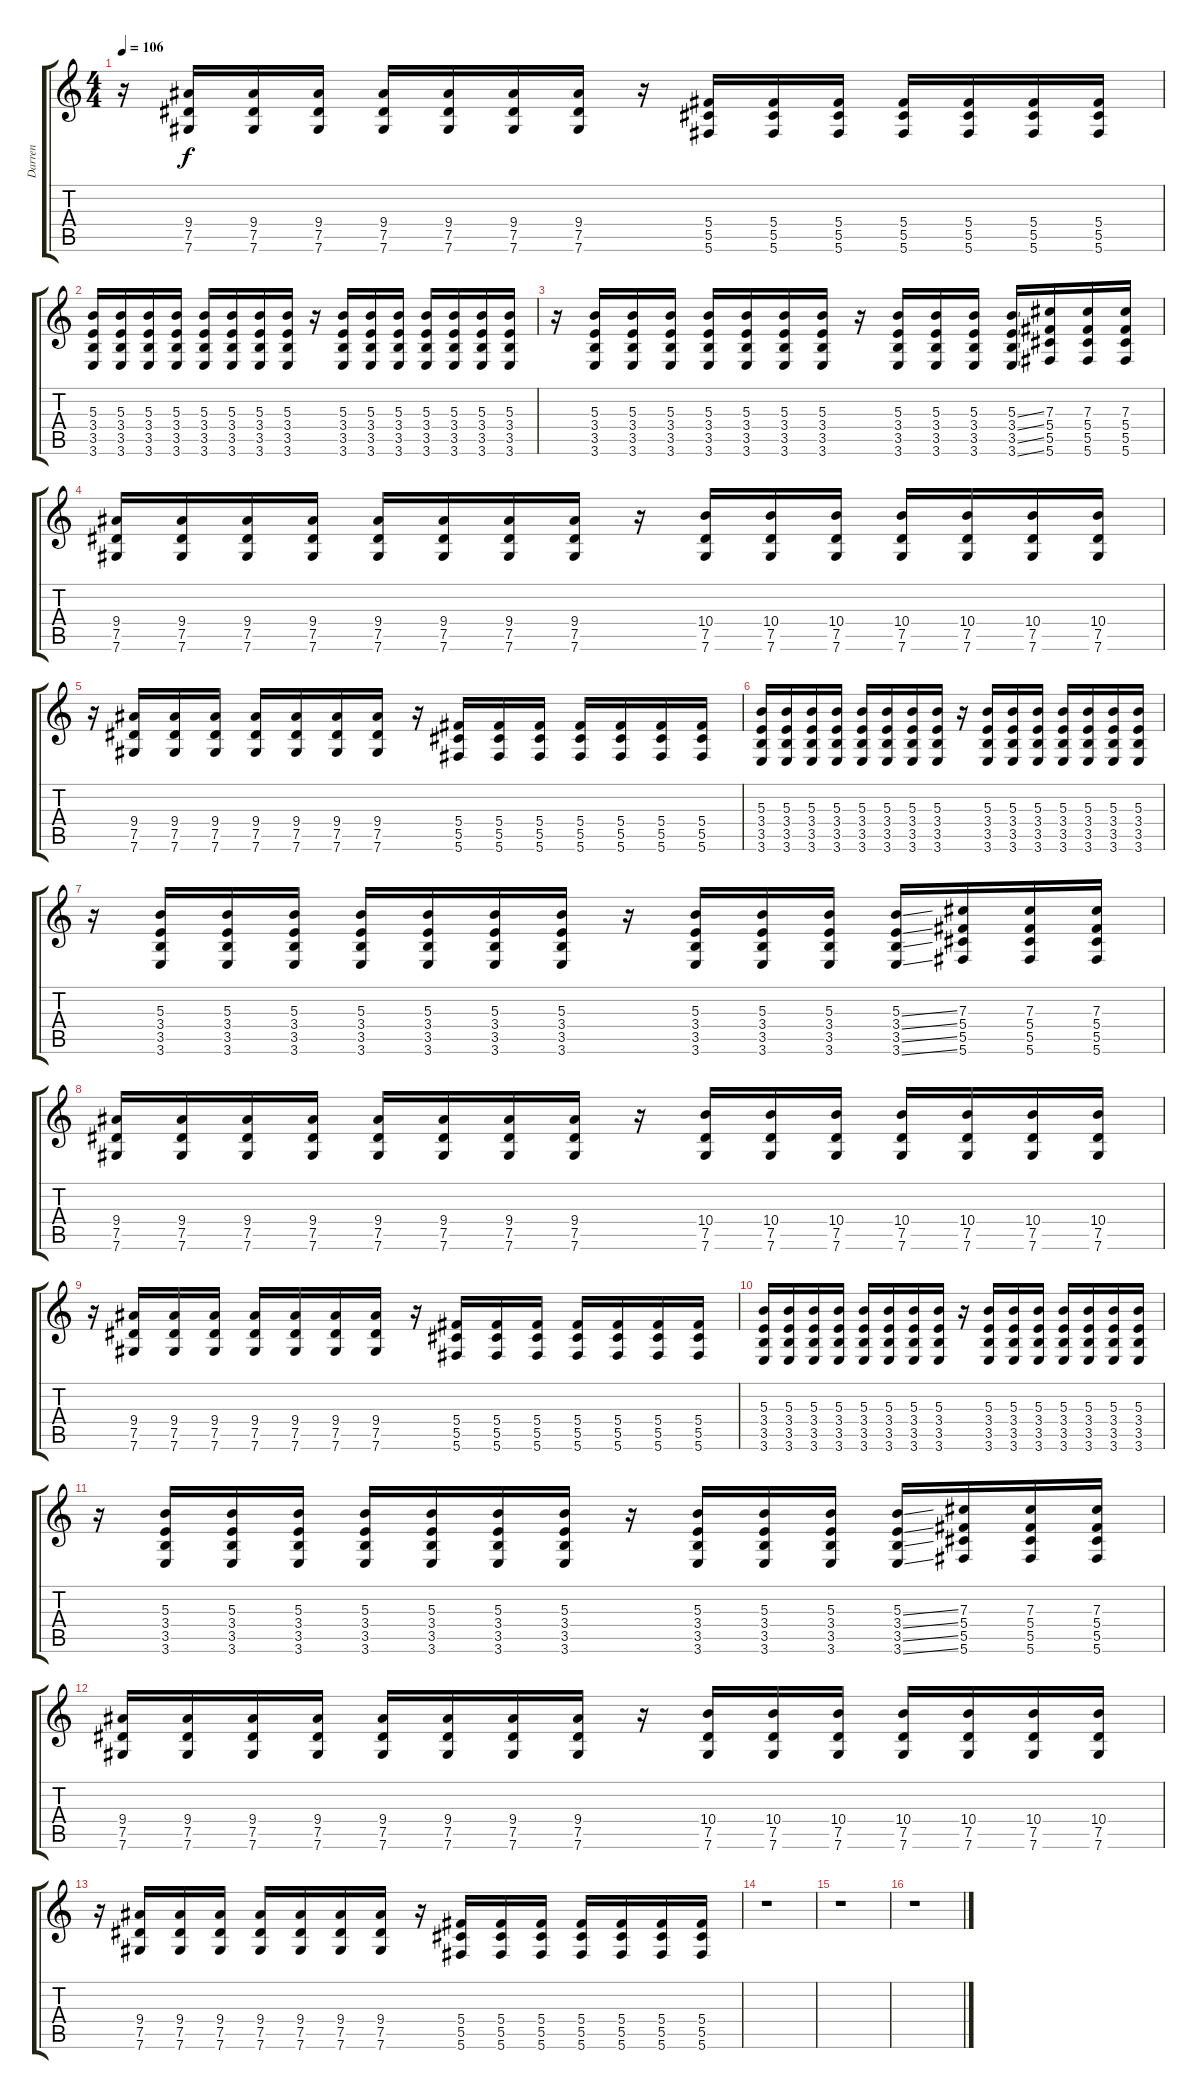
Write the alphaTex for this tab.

\track ("Darren" "Darren") {instrument distortionguitar}
\staff {score tabs}
\tuning (Eb4 Bb3 Gb3 Db3 Ab2 Db2) {hide}
\ts (4 4)
\tempo 106
\clef g2
\ks c
r.16{dy f} (9.4 7.5 7.6).16 (9.4 7.5 7.6).16 (9.4 7.5 7.6).16 (9.4 7.5 7.6).16 (9.4 7.5 7.6).16 (9.4 7.5 7.6).16 (9.4 7.5 7.6).16 r.16 (5.4 5.5 5.6).16 (5.4 5.5 5.6).16 (5.4 5.5 5.6).16 (5.4 5.5 5.6).16 (5.4 5.5 5.6).16 (5.4 5.5 5.6).16 (5.4 5.5 5.6).16 |
(5.3 3.4 3.5 3.6).16{instrument distortionguitar} (5.3 3.4 3.5 3.6).16 (5.3 3.4 3.5 3.6).16 (5.3 3.4 3.5 3.6).16 (5.3 3.4 3.5 3.6).16 (5.3 3.4 3.5 3.6).16 (5.3 3.4 3.5 3.6).16 (5.3 3.4 3.5 3.6).16 r.16 (5.3 3.4 3.5 3.6).16 (5.3 3.4 3.5 3.6).16 (5.3 3.4 3.5 3.6).16 (5.3 3.4 3.5 3.6).16 (5.3 3.4 3.5 3.6).16 (5.3 3.4 3.5 3.6).16 (5.3 3.4 3.5 3.6).16 |
r.16 (5.3 3.4 3.5 3.6).16 (5.3 3.4 3.5 3.6).16 (5.3 3.4 3.5 3.6).16 (5.3 3.4 3.5 3.6).16 (5.3 3.4 3.5 3.6).16 (5.3 3.4 3.5 3.6).16 (5.3 3.4 3.5 3.6).16 r.16 (5.3 3.4 3.5 3.6).16 (5.3 3.4 3.5 3.6).16 (5.3 3.4 3.5 3.6).16 (5.3{ss} 3.4{ss} 3.5{ss} 3.6{ss}).16 (7.3 5.4 5.5 5.6).16 (7.3 5.4 5.5 5.6).16 (7.3 5.4 5.5 5.6).16 |
(9.4 7.5 7.6).16 (9.4 7.5 7.6).16 (9.4 7.5 7.6).16 (9.4 7.5 7.6).16 (9.4 7.5 7.6).16 (9.4 7.5 7.6).16 (9.4 7.5 7.6).16 (9.4 7.5 7.6).16 r.16 (10.4 7.5 7.6).16 (10.4 7.5 7.6).16 (10.4 7.5 7.6).16 (10.4 7.5 7.6).16 (10.4 7.5 7.6).16 (10.4 7.5 7.6).16 (10.4 7.5 7.6).16 |
r.16 (9.4 7.5 7.6).16 (9.4 7.5 7.6).16 (9.4 7.5 7.6).16 (9.4 7.5 7.6).16 (9.4 7.5 7.6).16 (9.4 7.5 7.6).16 (9.4 7.5 7.6).16 r.16 (5.4 5.5 5.6).16 (5.4 5.5 5.6).16 (5.4 5.5 5.6).16 (5.4 5.5 5.6).16 (5.4 5.5 5.6).16 (5.4 5.5 5.6).16 (5.4 5.5 5.6).16 |
(5.3 3.4 3.5 3.6).16{instrument distortionguitar} (5.3 3.4 3.5 3.6).16 (5.3 3.4 3.5 3.6).16 (5.3 3.4 3.5 3.6).16 (5.3 3.4 3.5 3.6).16 (5.3 3.4 3.5 3.6).16 (5.3 3.4 3.5 3.6).16 (5.3 3.4 3.5 3.6).16 r.16 (5.3 3.4 3.5 3.6).16 (5.3 3.4 3.5 3.6).16 (5.3 3.4 3.5 3.6).16 (5.3 3.4 3.5 3.6).16 (5.3 3.4 3.5 3.6).16 (5.3 3.4 3.5 3.6).16 (5.3 3.4 3.5 3.6).16 |
r.16 (5.3 3.4 3.5 3.6).16 (5.3 3.4 3.5 3.6).16 (5.3 3.4 3.5 3.6).16 (5.3 3.4 3.5 3.6).16 (5.3 3.4 3.5 3.6).16 (5.3 3.4 3.5 3.6).16 (5.3 3.4 3.5 3.6).16 r.16 (5.3 3.4 3.5 3.6).16 (5.3 3.4 3.5 3.6).16 (5.3 3.4 3.5 3.6).16 (5.3{ss} 3.4{ss} 3.5{ss} 3.6{ss}).16 (7.3 5.4 5.5 5.6).16 (7.3 5.4 5.5 5.6).16 (7.3 5.4 5.5 5.6).16 |
(9.4 7.5 7.6).16 (9.4 7.5 7.6).16 (9.4 7.5 7.6).16 (9.4 7.5 7.6).16 (9.4 7.5 7.6).16 (9.4 7.5 7.6).16 (9.4 7.5 7.6).16 (9.4 7.5 7.6).16 r.16 (10.4 7.5 7.6).16 (10.4 7.5 7.6).16 (10.4 7.5 7.6).16 (10.4 7.5 7.6).16 (10.4 7.5 7.6).16 (10.4 7.5 7.6).16 (10.4 7.5 7.6).16 |
r.16 (9.4 7.5 7.6).16 (9.4 7.5 7.6).16 (9.4 7.5 7.6).16 (9.4 7.5 7.6).16 (9.4 7.5 7.6).16 (9.4 7.5 7.6).16 (9.4 7.5 7.6).16 r.16 (5.4 5.5 5.6).16 (5.4 5.5 5.6).16 (5.4 5.5 5.6).16 (5.4 5.5 5.6).16 (5.4 5.5 5.6).16 (5.4 5.5 5.6).16 (5.4 5.5 5.6).16 |
(5.3 3.4 3.5 3.6).16{instrument distortionguitar} (5.3 3.4 3.5 3.6).16 (5.3 3.4 3.5 3.6).16 (5.3 3.4 3.5 3.6).16 (5.3 3.4 3.5 3.6).16 (5.3 3.4 3.5 3.6).16 (5.3 3.4 3.5 3.6).16 (5.3 3.4 3.5 3.6).16 r.16 (5.3 3.4 3.5 3.6).16 (5.3 3.4 3.5 3.6).16 (5.3 3.4 3.5 3.6).16 (5.3 3.4 3.5 3.6).16 (5.3 3.4 3.5 3.6).16 (5.3 3.4 3.5 3.6).16 (5.3 3.4 3.5 3.6).16 |
r.16 (5.3 3.4 3.5 3.6).16 (5.3 3.4 3.5 3.6).16 (5.3 3.4 3.5 3.6).16 (5.3 3.4 3.5 3.6).16 (5.3 3.4 3.5 3.6).16 (5.3 3.4 3.5 3.6).16 (5.3 3.4 3.5 3.6).16 r.16 (5.3 3.4 3.5 3.6).16 (5.3 3.4 3.5 3.6).16 (5.3 3.4 3.5 3.6).16 (5.3{ss} 3.4{ss} 3.5{ss} 3.6{ss}).16 (7.3 5.4 5.5 5.6).16 (7.3 5.4 5.5 5.6).16 (7.3 5.4 5.5 5.6).16 |
(9.4 7.5 7.6).16 (9.4 7.5 7.6).16 (9.4 7.5 7.6).16 (9.4 7.5 7.6).16 (9.4 7.5 7.6).16 (9.4 7.5 7.6).16 (9.4 7.5 7.6).16 (9.4 7.5 7.6).16 r.16 (10.4 7.5 7.6).16 (10.4 7.5 7.6).16 (10.4 7.5 7.6).16 (10.4 7.5 7.6).16 (10.4 7.5 7.6).16 (10.4 7.5 7.6).16 (10.4 7.5 7.6).16 |
r.16 (9.4 7.5 7.6).16 (9.4 7.5 7.6).16 (9.4 7.5 7.6).16 (9.4 7.5 7.6).16 (9.4 7.5 7.6).16 (9.4 7.5 7.6).16 (9.4 7.5 7.6).16 r.16 (5.4 5.5 5.6).16 (5.4 5.5 5.6).16 (5.4 5.5 5.6).16 (5.4 5.5 5.6).16 (5.4 5.5 5.6).16 (5.4 5.5 5.6).16 (5.4 5.5 5.6).16 |
r.1 |
r.1 |
r.1
